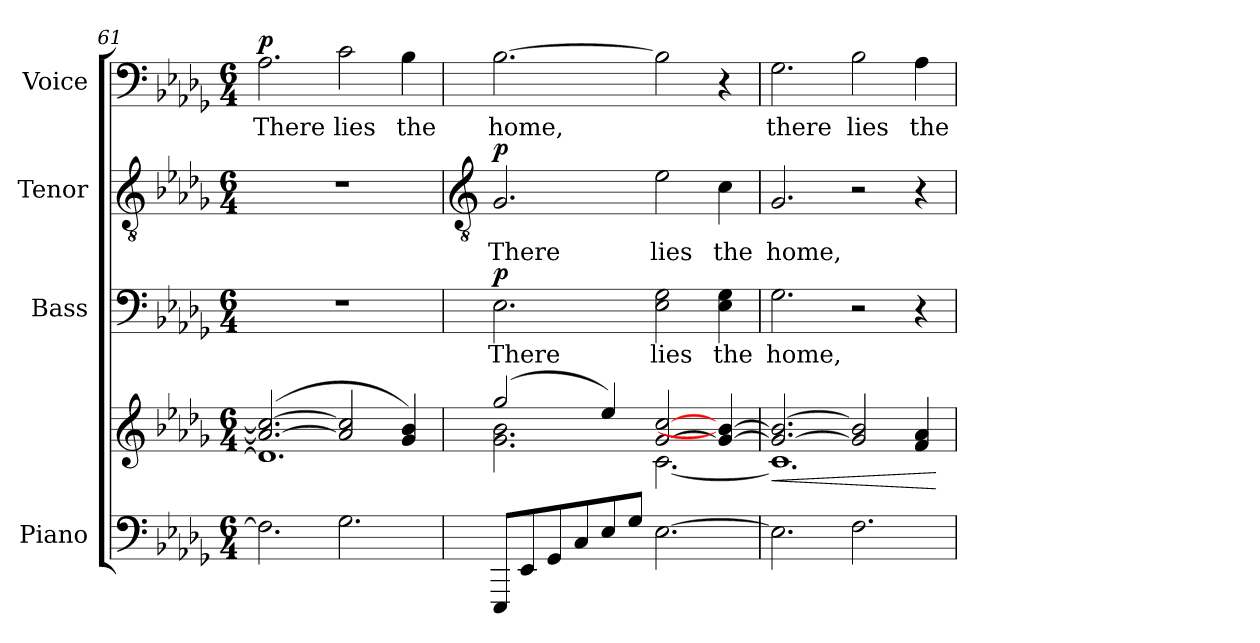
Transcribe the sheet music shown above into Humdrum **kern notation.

**kern	**kern	**dynam	**kern	**text	**dynam	**kern	**text	**dynam	**kern	**text	**dynam
*part4	*part4	*part4	*part3	*part3	*part3	*part2	*part2	*part2	*part1	*part1	*part1
*staff5	*staff4	*staff4/5	*staff3	*staff3	*staff3	*staff2	*staff2	*staff2	*staff1	*staff1	*staff1
*I"Piano	*	*	*I"Bass	*	*	*I"Tenor	*	*	*I"Voice	*	*
*	*	*	*I'B	*	*	*I'T	*	*	*	*	*
*clefF4	*clefG2	*	*clefF4	*	*	*clefGv2	*	*	*clefF4	*	*
*k[b-e-a-d-g-]	*k[b-e-a-d-g-]	*	*k[b-e-a-d-g-]	*	*	*k[b-e-a-d-g-]	*	*	*k[b-e-a-d-g-]	*	*
*D-:	*D-:	*	*D-:	*	*	*D-:	*	*	*D-:	*	*
*M6/4	*M6/4	*	*M6/4	*	*	*M6/4	*	*	*M6/4	*	*
=61	=61	=61	=61	=61	=61	=61	=61	=61	=61	=61	=61
*^	*	*	*	*	*	*	*	*	*	*	*
!	!LO:N:vis=1	!	!	!LO:N:vis=1	!	!	!LO:N:vis=1	!	!	!	!LO:LY:b	!LO:DY:b
*	*	*^	*	*	*	*	*	*	*	*	*	*
2.F\]	1.ryy	(>2.a-/_ 2.cc/_	1.d-\]	.	1.r	.	.	1.r	.	.	2.A-	There	p
!	!	!	!	!	!	!	!	!	!	!	!	!LO:LY:b	!
2.G-\	.	2a-/] 2cc/]	.	.	.	.	.	.	.	.	2c	lies	.
!	!	!	!	!	!	!	!	!	!	!	!	!LO:LY:b	!
.	.	4g- 4b-)	.	.	.	.	.	.	.	.	4B-\	the	.
*v	*v	*	*	*	*	*	*	*	*	*	*	*	*
!!LO:LB:g=z
=62	=62	=62	=62	=62	=62	=62	=62	=62	=62	=62	=62	=62
*	*	*	*	*	*	*	*clefGv2	*	*	*	*	*
!	!	!	!	!	!LO:LY:b	!LO:DY:b	!	!LO:LY:b	!LO:DY:b	!	!LO:LY:b	!
8EEE-L	(<2gg-/	2.g-\ 2.b-\	.	2.E-	There	p	2.G-	There	p	[2.B-\	home,	.
8EE-	.	.	.	.	.	.	.	.	.	.	.	.
8GG-	.	.	.	.	.	.	.	.	.	.	.	.
8C	.	.	.	.	.	.	.	.	.	.	.	.
8E-	4ee-/)	.	.	.	.	.	.	.	.	.	.	.
8G-J	.	.	.	.	.	.	.	.	.	.	.	.
!	!	!	!	!	!LO:LY:b	!	!	!LO:LY:b	!	!	!	!
[2.E-	[2g- [2cc	[2.c\	.	2E- 2G-	lies	.	2e-	lies	.	2B-\]	.	.
!	!	!	!	!	!LO:LY:b	!	!	!LO:LY:b	!	!	!	!
.	4g-_ 4b-_	.	.	4E- 4G-	the	.	4c	the	.	4r	.	.
=63	=63	=63	=63	=63	=63	=63	=63	=63	=63	=63	=63	=63
!	!	!	!LO:HP:b	!	!LO:LY:b	!	!	!LO:LY:b	!	!	!LO:LY:b	!
2.E-]	2.g-_ 2.b-_	1.c\]	<	2.G-	home,	.	2.G-	home,	.	2.G-	there	.
!	!	!	!	!	!	!	!	!	!	!	!LO:LY:b	!
2.F	2g-] 2b-]	.	.	2r	.	.	2r	.	.	2B-\	lies	.
!	!	!	!	!	!	!	!	!	!	!	!LO:LY:b	!
.	4f 4a-	.	.	4r	.	.	4r	.	.	4A-	the	.
*	*v	*v	*	*	*	*	*	*	*	*	*	*
.	.	[	.	.	.	.	.	.	.	.	.
=	=	=	=	=	=	=	=	=	=	=	=
*-	*-	*-	*-	*-	*-	*-	*-	*-	*-	*-	*-
